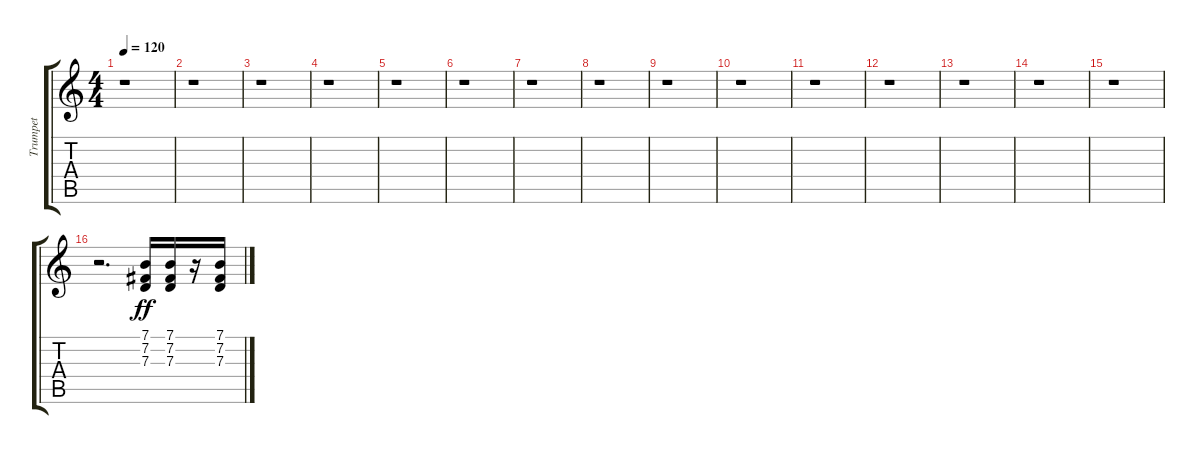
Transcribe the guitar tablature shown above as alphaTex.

\track ("Trumpet" "Trumpet") {instrument trumpet}
\staff {score tabs}
\tuning (E4 B3 G3 D3 A2 E2) {hide}
\ts (4 4)
\tempo 120
\clef g2
\ks c
r.1{dy fff} |
r.1 |
r.1 |
r.1 |
r.1 |
r.1 |
r.1 |
r.1 |
r.1 |
r.1 |
r.1 |
r.1 |
r.1 |
r.1 |
r.1 |
r.2{d} (7.1 7.2 7.3).16{dy ff} (7.1 7.2 7.3).16 r.16 (7.1 7.2 7.3).16
